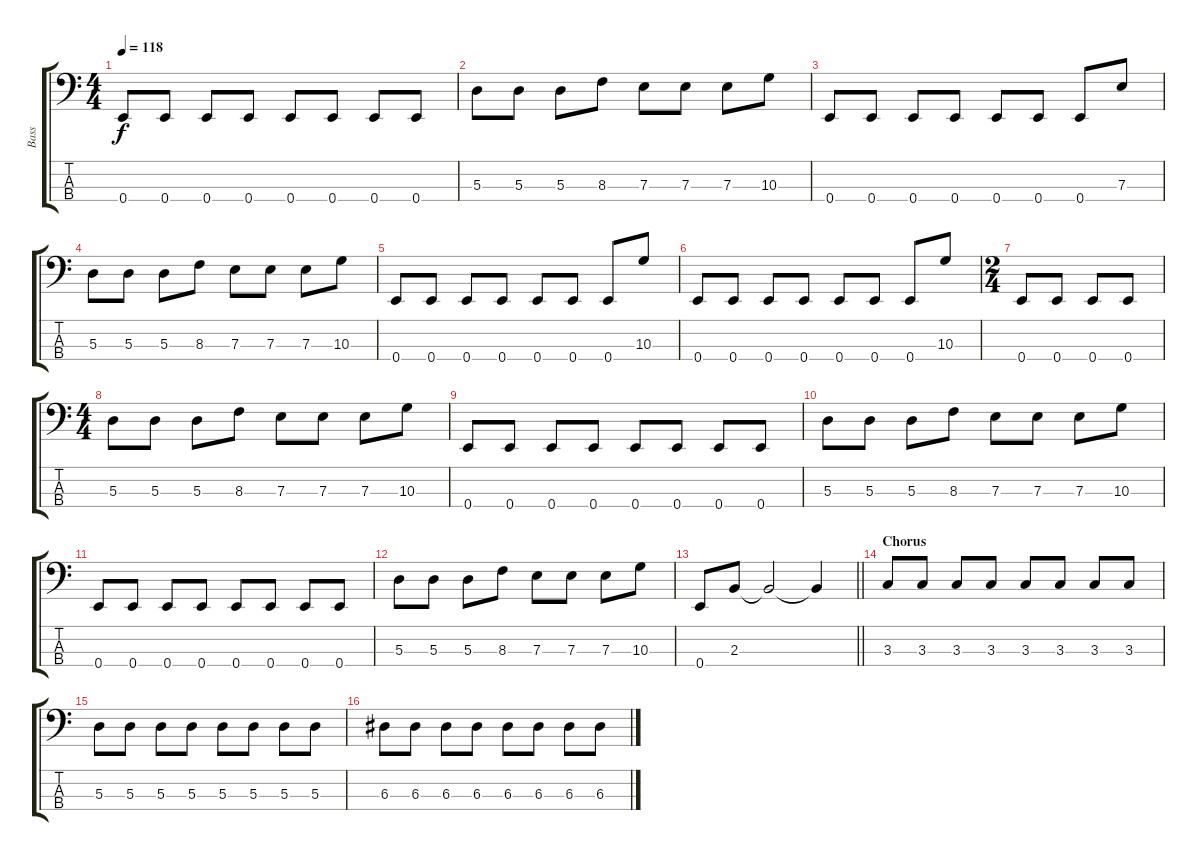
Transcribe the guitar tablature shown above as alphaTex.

\track ("Bass" "Bass") {instrument electricbassfinger}
\staff {score tabs}
\tuning (G2 D2 A1 E1) {hide}
\ts (4 4)
\tempo 118
\clef f4
\ks c
0.4.8{dy f} 0.4.8 0.4.8 0.4.8 0.4.8 0.4.8 0.4.8 0.4.8 |
5.3.8 5.3.8 5.3.8 8.3.8 7.3.8 7.3.8 7.3.8 10.3.8 |
0.4.8 0.4.8 0.4.8 0.4.8 0.4.8 0.4.8 0.4.8 7.3.8 |
5.3.8 5.3.8 5.3.8 8.3.8 7.3.8 7.3.8 7.3.8 10.3.8 |
0.4.8 0.4.8 0.4.8 0.4.8 0.4.8 0.4.8 0.4.8 10.3.8 |
0.4.8 0.4.8 0.4.8 0.4.8 0.4.8 0.4.8 0.4.8 10.3.8 |
\ts (2 4)
0.4.8 0.4.8 0.4.8 0.4.8 |
\ts (4 4)
5.3.8 5.3.8 5.3.8 8.3.8 7.3.8 7.3.8 7.3.8 10.3.8 |
0.4.8 0.4.8 0.4.8 0.4.8 0.4.8 0.4.8 0.4.8 0.4.8 |
5.3.8 5.3.8 5.3.8 8.3.8 7.3.8 7.3.8 7.3.8 10.3.8 |
0.4.8 0.4.8 0.4.8 0.4.8 0.4.8 0.4.8 0.4.8 0.4.8 |
5.3.8 5.3.8 5.3.8 8.3.8 7.3.8 7.3.8 7.3.8 10.3.8 |
\barLineRight lightlight
0.4.8 2.3.8 2.3{t}.2 2.3{t}.4 |
\section ("" "Chorus")
3.3.8 3.3.8 3.3.8 3.3.8 3.3.8 3.3.8 3.3.8 3.3.8 |
5.3.8 5.3.8 5.3.8 5.3.8 5.3.8 5.3.8 5.3.8 5.3.8 |
6.3.8 6.3.8 6.3.8 6.3.8 6.3.8 6.3.8 6.3.8 6.3.8
